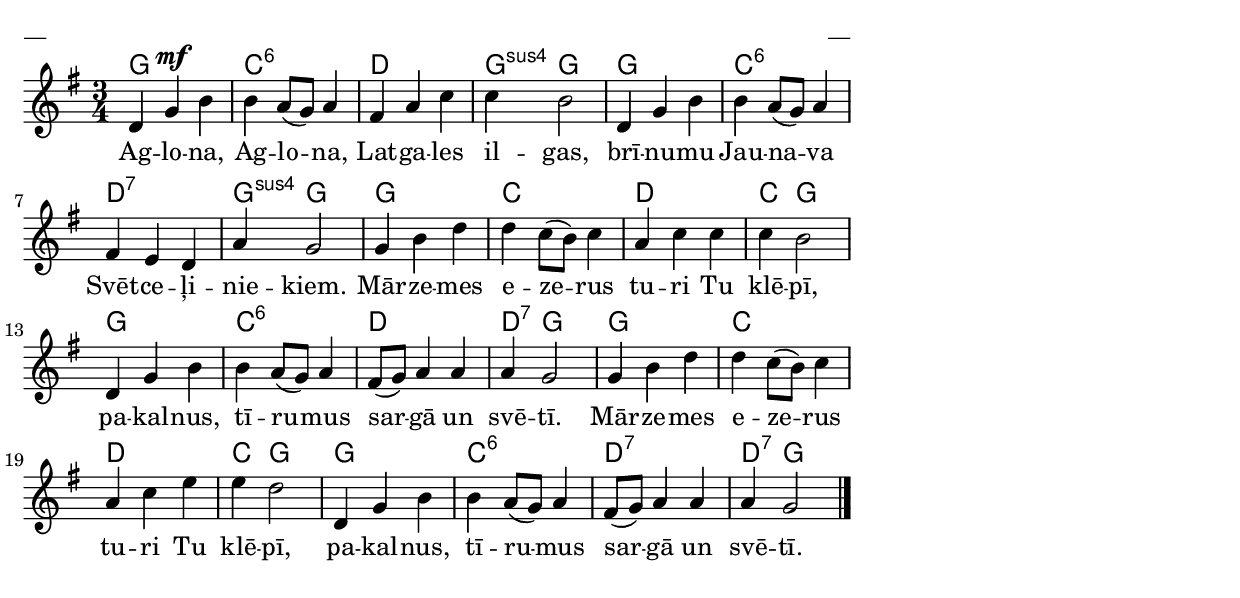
\version "2.13.18"

\paper {
line-width = 14\cm
left-margin = 0.4\cm
between-system-padding = 0.1\cm
between-system-space = 0.1\cm
}

\layout {
indent = #0
ragged-last = ##f
}

chordsA = \chordmode {
g2. c:6 d g4:sus4 g2 g2.c:6 d:7 g4:sus4 g2 g2. c d c4 g2 g2. c:6 d d4:7 g2 g2. c d c4 g2 g2. c:6 d:7 d4:7 g2
}

voiceA = \relative c' {
\clef "treble"
\key g \major
\time 3/4
\dynamicUp

d4 g\mf b | b a8 [(g]) a4 | fis a c | c b2 | d,4 g b | b a8 [(g]) a4 | fis e d | a' g2 |
g4 b d | d c8 [(b]) c4 | a c c | c b2 | d,4 g b | b a8 [(g]) a4 | fis8 [(g]) a4 a | a g2 | 
g4 b d | d c8 [(b]) c4 | a c e | e d2 | d,4 g b | b a8 [(g]) a4 | fis8 [(g]) a4 a | a g2 \bar "|."
}

lyricA = \lyricmode {
Ag -- lo -- na, Ag -- lo -- na, Lat -- ga -- les il -- gas, brī -- nu -- mu Jau -- na -- va Svēt -- ce -- ļi -- nie -- kiem.
Mār -- ze -- mes e -- ze -- rus tu -- ri Tu klē -- pī, pa -- kal -- nus, tī -- ru -- mus sar -- gā un svē -- tī.
Mār -- ze -- mes e -- ze -- rus tu -- ri Tu klē -- pī, pa -- kal -- nus, tī -- ru -- mus sar -- gā un svē -- tī.
}


fullScore = <<
\new ChordNames { \chordsA }
\new Staff {
<<
\new Voice = "voiceA" { \oneVoice \autoBeamOff \voiceA }
\lyricsto "voiceA" \new Lyrics \lyricA
>>
}
>>


\score {
\fullScore
\header { piece = "__" opus = "__" }
}
\markup { \with-color #(x11-color 'white) \sans \smaller "aaa" }
\score {
\unfoldRepeats
\fullScore
\midi {
\context { \Staff \remove "Staff_performer" }
\context { \Voice \consists "Staff_performer" }
}
}


